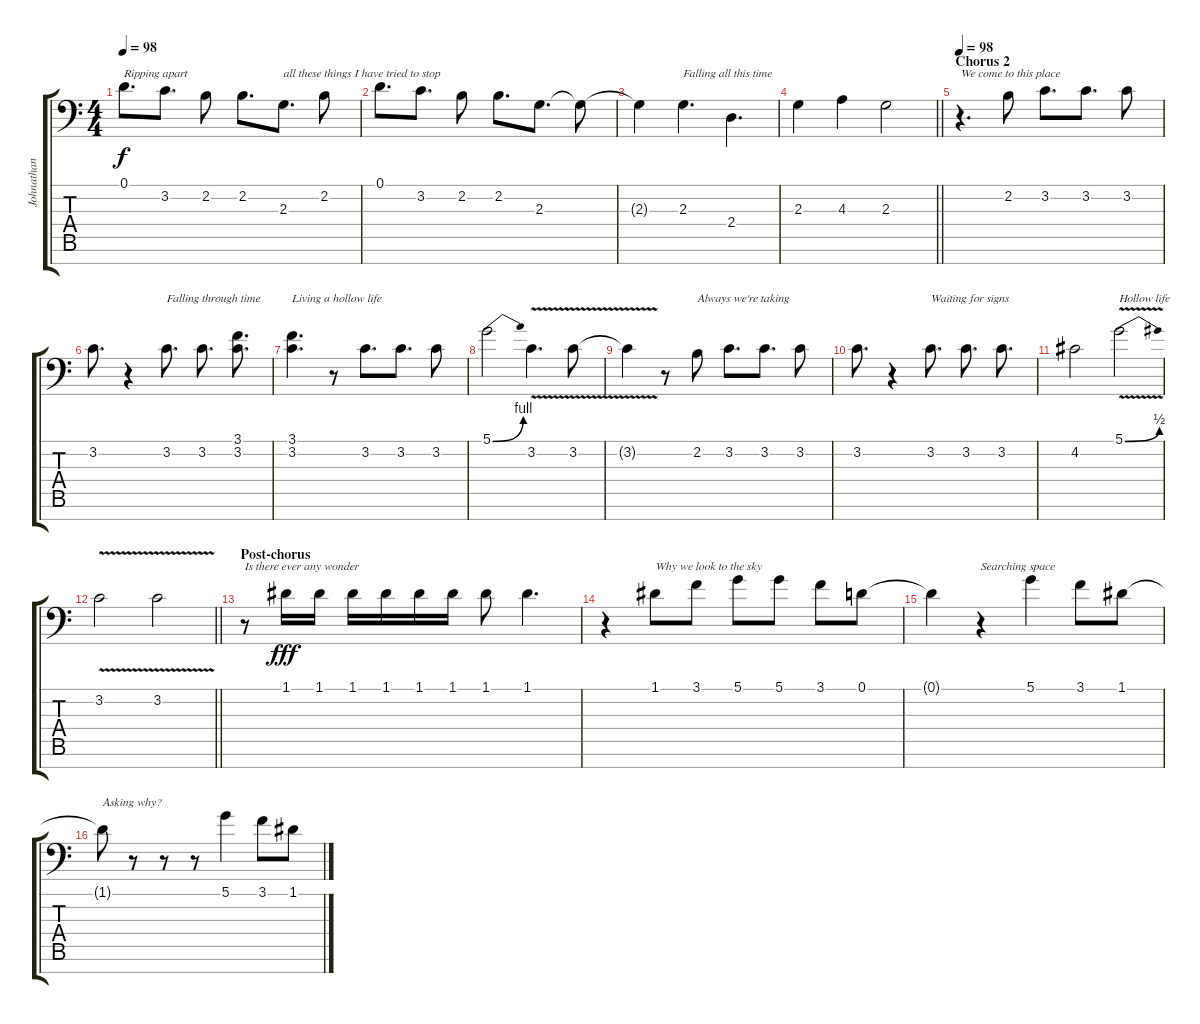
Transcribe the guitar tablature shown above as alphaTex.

\track ("Johnathan Davis - Vocals" "Johnathan ") {instrument electricpiano2}
\staff {score tabs}
\tuning (D4 A3 F3 C3 G2 D2 A1) {hide}
\ts (4 4)
\tempo 98
\clef f4
\ks c
0.1.8{d txt "Ripping apart" dy f} 3.2.8{d} 2.2.8 2.2.8{d} 2.3.8{d txt "all these things I have tried to stop"} 2.2.8 |
0.1.8{d} 3.2.8{d} 2.2.8 2.2.8{d} 2.3.8{d} 2.3{t}.8 |
2.3{t}.4 2.3.4{d txt "Falling all this time "} 2.4.4{d} |
\barLineRight lightlight
2.3.4 4.3.4 2.3.2 |
\section ("" "Chorus 2")
\tempo 98
r.4{d txt "We come to this place" instrument tenorsax} 2.2.8 3.2.8{d} 3.2.8{d} 3.2.8 |
3.2.8{d} r.4 3.2.8{d txt "Falling through time "} 3.2.8{d} (3.1 3.2).8{d} |
(3.1 3.2).4{d txt "Living a hollow life "} r.8 3.2.8{d} 3.2.8{d} 3.2.8 |
5.1{be (bend 0 0 60 4)}.2 3.2{v}.4{d} 3.2{v}.8 |
3.2{t}.4 r.8 2.2.8{txt "Always we're taking "} 3.2.8{d} 3.2.8{d} 3.2.8 |
3.2.8{d} r.4 3.2.8{d txt "Waiting for signs "} 3.2.8{d} 3.2.8{d} |
4.2.2 5.1{be (bend 0 0 60 2) v}.2{txt "Hollow life "} |
\barLineRight lightlight
3.2{v}.2 3.2{v}.2 |
\section ("" "Post-chorus")
r.8{txt "Is there ever any wonder " instrument tenorsax} 1.1.16{dy fff} 1.1.16 1.1.16 1.1.16 1.1.16 1.1.16 1.1.8 1.1.4{d} |
r.4 1.1.8{txt "Why we look to the sky "} 3.1.8 5.1.8 5.1.8 3.1.8 0.1.8 |
0.1{t}.4 r.4{txt "Searching space "} 5.1.4 3.1.8 1.1.8 |
1.1{t}.8{txt "Asking why? "} r.8 r.8 r.8 5.1.4 3.1.8 1.1.8
